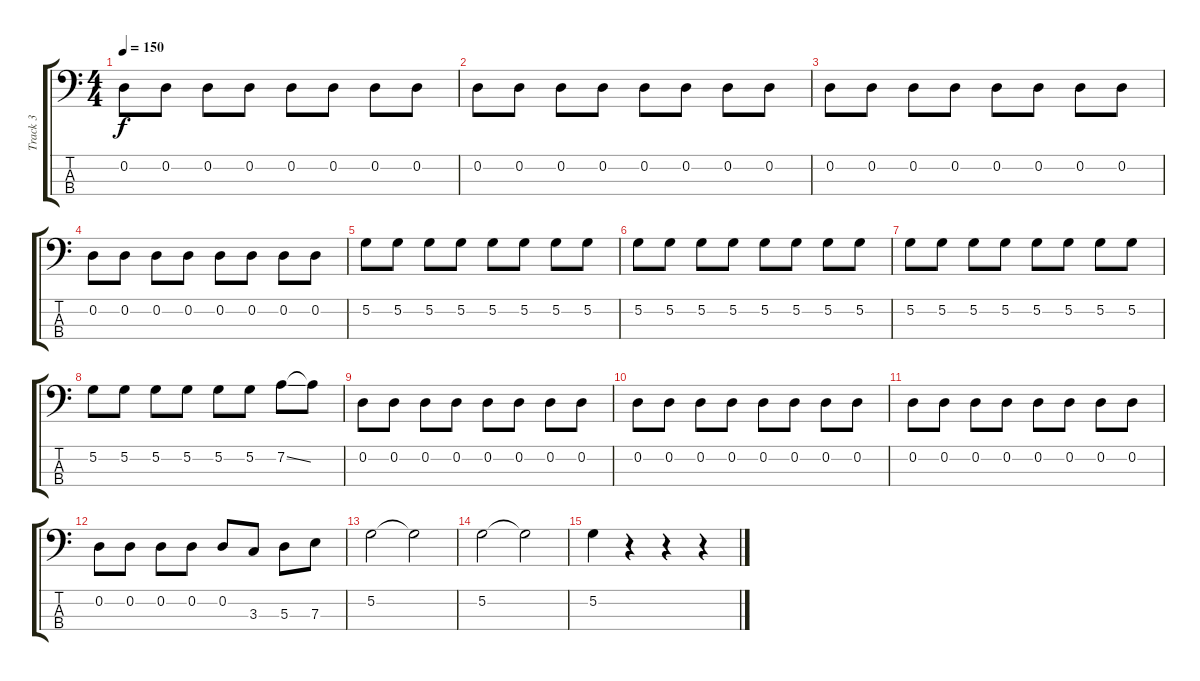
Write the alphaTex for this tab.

\track ("Track 3" "Track 3") {instrument electricbasspick}
\staff {score tabs}
\tuning (G2 D2 A1 E1) {hide}
\ts (4 4)
\tempo 150
\clef f4
\ks c
0.2.8{dy f} 0.2.8 0.2.8 0.2.8 0.2.8 0.2.8 0.2.8 0.2.8 |
0.2.8 0.2.8 0.2.8 0.2.8 0.2.8 0.2.8 0.2.8 0.2.8 |
0.2.8 0.2.8 0.2.8 0.2.8 0.2.8 0.2.8 0.2.8 0.2.8 |
0.2.8 0.2.8 0.2.8 0.2.8 0.2.8 0.2.8 0.2.8 0.2.8 |
5.2.8 5.2.8 5.2.8 5.2.8 5.2.8 5.2.8 5.2.8 5.2.8 |
5.2.8 5.2.8 5.2.8 5.2.8 5.2.8 5.2.8 5.2.8 5.2.8 |
5.2.8 5.2.8 5.2.8 5.2.8 5.2.8 5.2.8 5.2.8 5.2.8 |
5.2.8 5.2.8 5.2.8 5.2.8 5.2.8 5.2.8 7.2{ss}.8 7.2{t}.8 |
0.2.8 0.2.8 0.2.8 0.2.8 0.2.8 0.2.8 0.2.8 0.2.8 |
0.2.8 0.2.8 0.2.8 0.2.8 0.2.8 0.2.8 0.2.8 0.2.8 |
0.2.8 0.2.8 0.2.8 0.2.8 0.2.8 0.2.8 0.2.8 0.2.8 |
0.2.8 0.2.8 0.2.8 0.2.8 0.2.8 3.3.8 5.3.8 7.3.8 |
5.2.2 5.2{t}.2 |
5.2.2 5.2{t}.2 |
5.2.4 r.4 r.4 r.4
